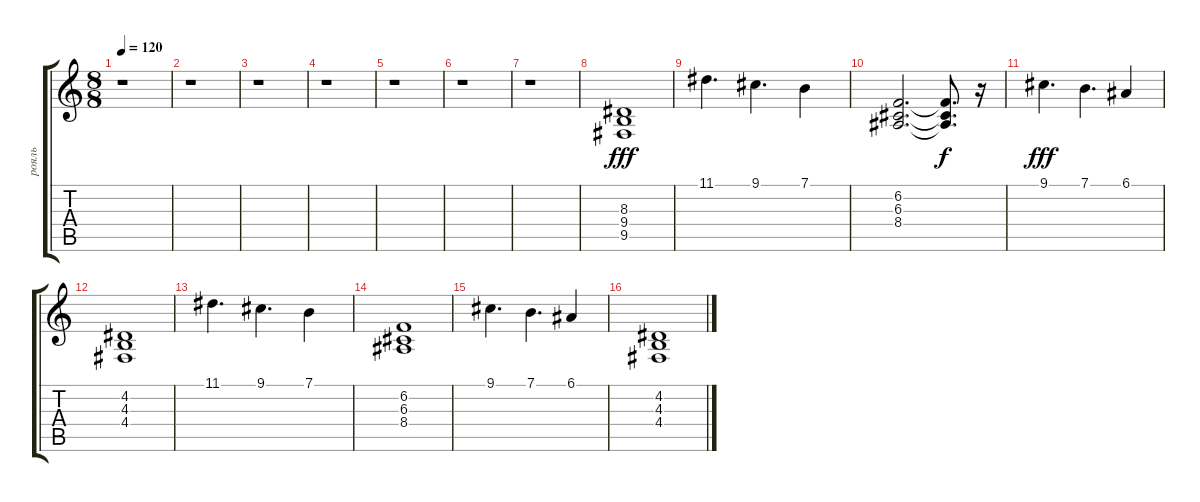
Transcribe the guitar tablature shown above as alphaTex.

\track ("рояль" "рояль") {instrument brightacousticpiano}
\staff {score tabs}
\tuning (E4 B3 G3 D3 A2 E2) {hide}
\ts (8 8)
\tempo 120
\clef g2
\ks c
r.1{dy fff} |
r.1 |
r.1 |
r.1 |
r.1 |
r.1 |
r.1 |
(8.3 9.4 9.5).1 |
11.1.4{d} 9.1.4{d} 7.1.4 |
(6.2 6.3 8.4).2{d} (6.2{t} 6.3{t} 8.4{t}).8{d dy f} r.16 |
9.1.4{d dy fff} 7.1.4{d} 6.1.4 |
(4.2 4.3 4.4).1 |
11.1.4{d} 9.1.4{d} 7.1.4 |
(6.2 6.3 8.4).1 |
9.1.4{d} 7.1.4{d} 6.1.4 |
(4.2 4.3 4.4).1
